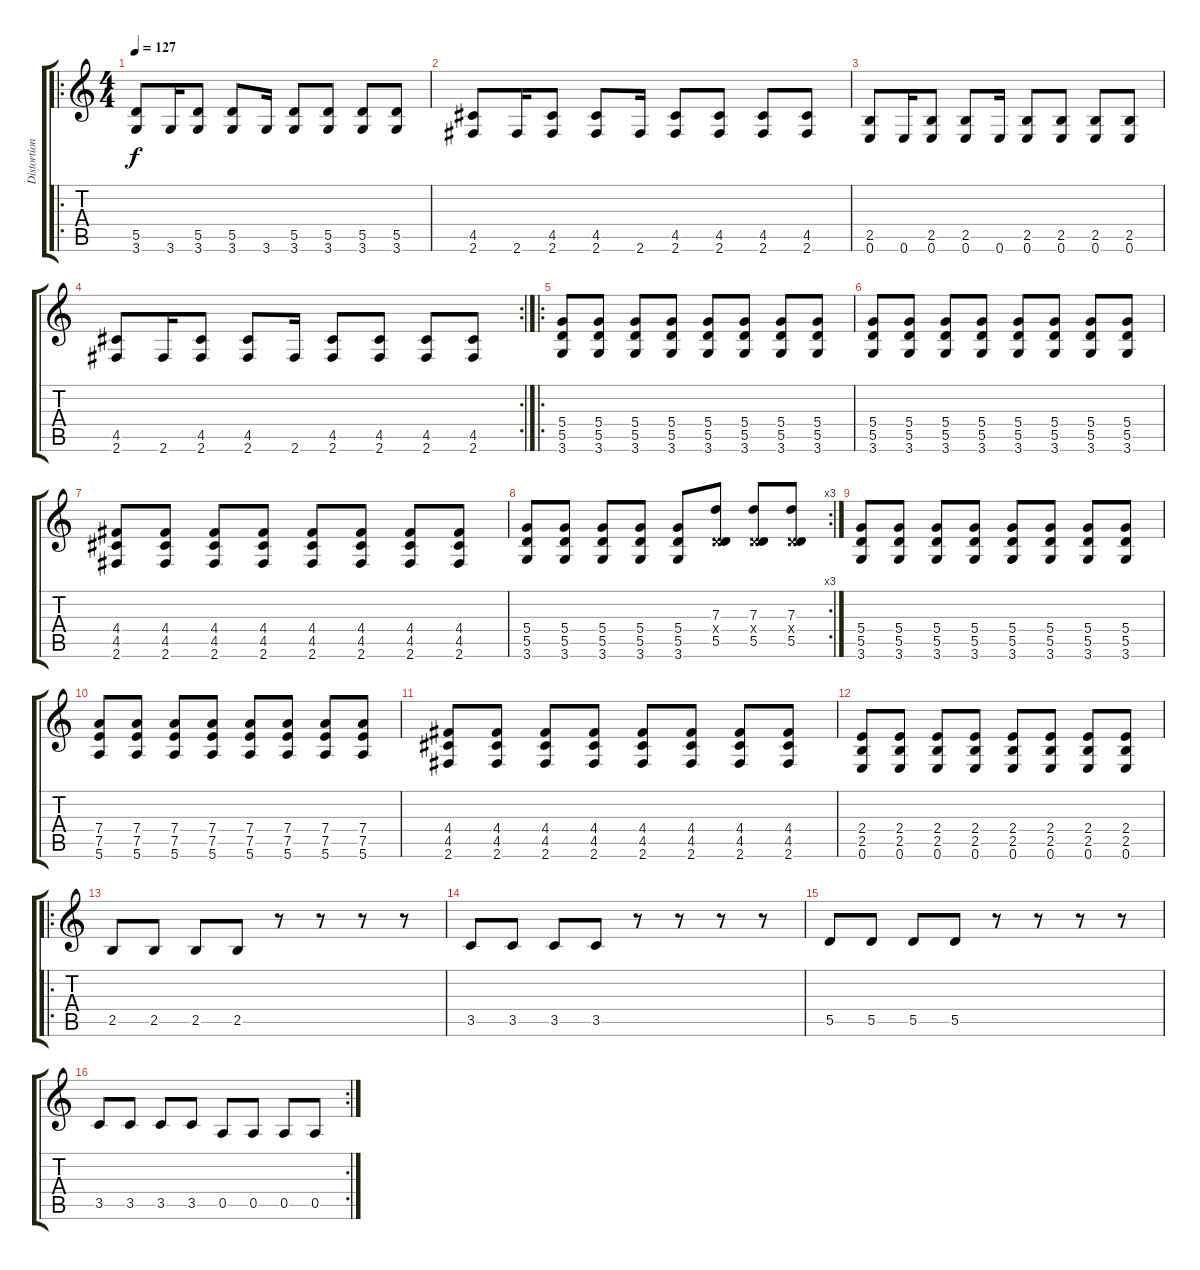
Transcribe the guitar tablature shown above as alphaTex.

\track ("Distortion L" "Distortion") {instrument distortionguitar}
\staff {score tabs}
\tuning (E4 B3 G3 D3 A2 E2) {hide}
\ro
\ts (4 4)
\tempo 127
\clef g2
\ks c
(5.5 3.6).8{dy f} 3.6.16 (5.5 3.6).8 (5.5 3.6).8 3.6.16 (5.5 3.6).8 (5.5 3.6).8 (5.5 3.6).8 (5.5 3.6).8 |
(4.5 2.6).8 2.6.16 (4.5 2.6).8 (4.5 2.6).8 2.6.16 (4.5 2.6).8 (4.5 2.6).8 (4.5 2.6).8 (4.5 2.6).8 |
(2.5 0.6).8 0.6.16 (2.5 0.6).8 (2.5 0.6).8 0.6.16 (2.5 0.6).8 (2.5 0.6).8 (2.5 0.6).8 (2.5 0.6).8 |
\rc 2
(4.5 2.6).8 2.6.16 (4.5 2.6).8 (4.5 2.6).8 2.6.16 (4.5 2.6).8 (4.5 2.6).8 (4.5 2.6).8 (4.5 2.6).8 |
\ro
(5.4 5.5 3.6).8 (5.4 5.5 3.6).8 (5.4 5.5 3.6).8 (5.4 5.5 3.6).8 (5.4 5.5 3.6).8 (5.4 5.5 3.6).8 (5.4 5.5 3.6).8 (5.4 5.5 3.6).8 |
(5.4 5.5 3.6).8 (5.4 5.5 3.6).8 (5.4 5.5 3.6).8 (5.4 5.5 3.6).8 (5.4 5.5 3.6).8 (5.4 5.5 3.6).8 (5.4 5.5 3.6).8 (5.4 5.5 3.6).8 |
(4.4 4.5 2.6).8 (4.4 4.5 2.6).8 (4.4 4.5 2.6).8 (4.4 4.5 2.6).8 (4.4 4.5 2.6).8 (4.4 4.5 2.6).8 (4.4 4.5 2.6).8 (4.4 4.5 2.6).8 |
\rc 3
(5.4 5.5 3.6).8 (5.4 5.5 3.6).8 (5.4 5.5 3.6).8 (5.4 5.5 3.6).8 (5.4 5.5 3.6).8 (7.3 0.4{x} 5.5).8 (7.3 0.4{x} 5.5).8 (7.3 0.4{x} 5.5).8 |
(5.4 5.5 3.6).8 (5.4 5.5 3.6).8 (5.4 5.5 3.6).8 (5.4 5.5 3.6).8 (5.4 5.5 3.6).8 (5.4 5.5 3.6).8 (5.4 5.5 3.6).8 (5.4 5.5 3.6).8 |
(7.4 7.5 5.6).8 (7.4 7.5 5.6).8 (7.4 7.5 5.6).8 (7.4 7.5 5.6).8 (7.4 7.5 5.6).8 (7.4 7.5 5.6).8 (7.4 7.5 5.6).8 (7.4 7.5 5.6).8 |
(4.4 4.5 2.6).8 (4.4 4.5 2.6).8 (4.4 4.5 2.6).8 (4.4 4.5 2.6).8 (4.4 4.5 2.6).8 (4.4 4.5 2.6).8 (4.4 4.5 2.6).8 (4.4 4.5 2.6).8 |
(2.4 2.5 0.6).8 (2.4 2.5 0.6).8 (2.4 2.5 0.6).8 (2.4 2.5 0.6).8 (2.4 2.5 0.6).8 (2.4 2.5 0.6).8 (2.4 2.5 0.6).8 (2.4 2.5 0.6).8 |
\ro
2.5.8 2.5.8 2.5.8 2.5.8 r.8 r.8 r.8 r.8 |
3.5.8 3.5.8 3.5.8 3.5.8 r.8 r.8 r.8 r.8 |
5.5.8 5.5.8 5.5.8 5.5.8 r.8 r.8 r.8 r.8 |
\rc 2
3.5.8 3.5.8 3.5.8 3.5.8 0.5.8 0.5.8 0.5.8 0.5.8
